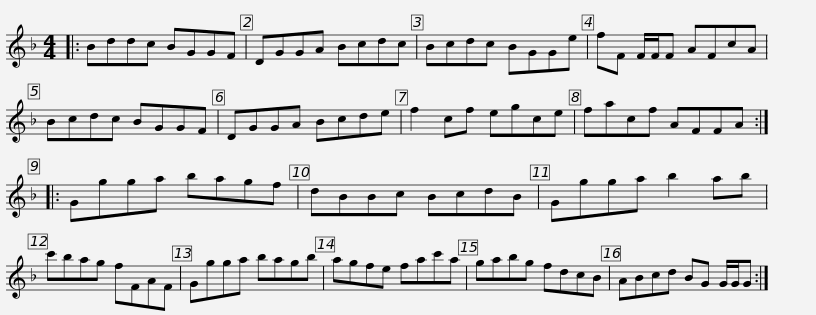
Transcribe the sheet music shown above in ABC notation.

X:1
L:1/8
M:4/4
I:linebreak $
K:F
V:1 treble
V:1
|: Bddc BGGF | DGGA Bcdc | Bcdc BGGe | fF F/F/F AFcA | Bcdc BGGF |$ %5
 DGGA Bcde | f2 cf egce | facf AFFA :: Ggga bagf | dBBc BcdB |$ %10
 Ggga b2 ab | c'bag fFAF | Ggga bagb | agfe fac'a | gabg fdcB |$ %15
 ABcd BG G/G/G :| %16
